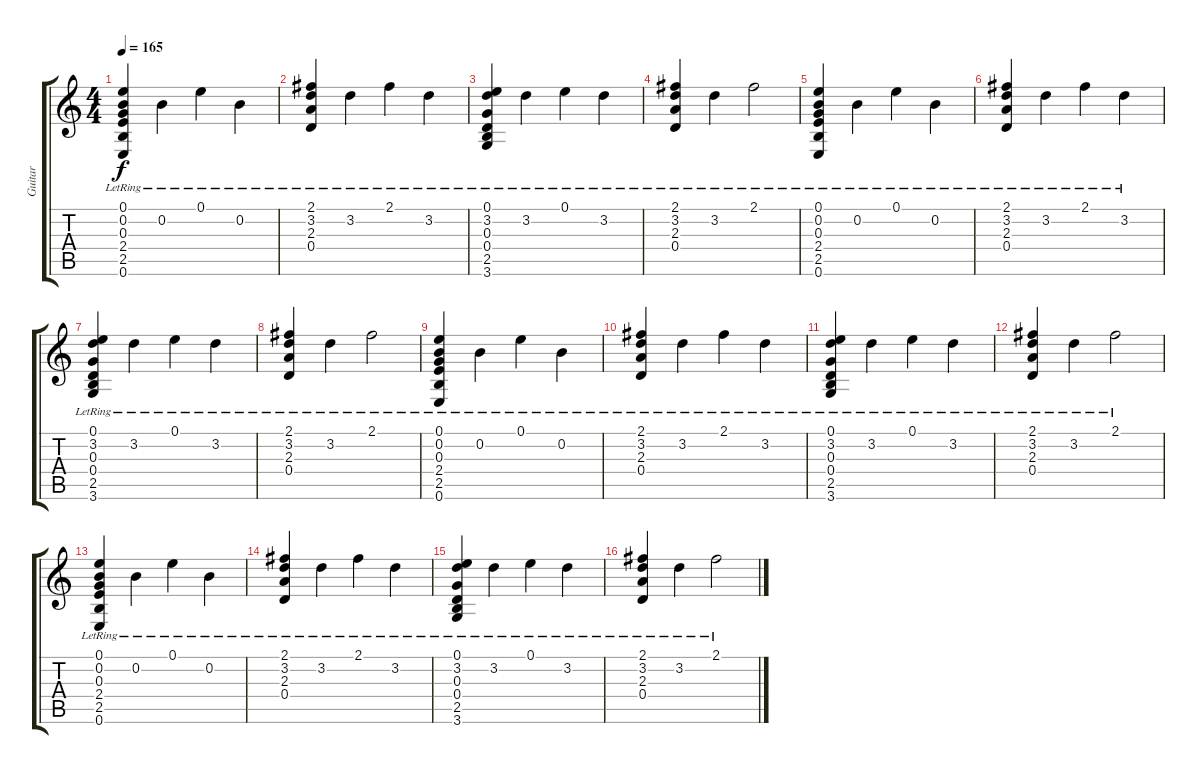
\track ("Guitar" "Guitar") {instrument acousticguitarsteel}
\staff {score tabs}
\tuning (E4 B3 G3 D3 A2 E2) {hide}
\ts (4 4)
\tempo 165
\clef g2
\ks c
(0.1{lr} 0.2{lr} 0.3{lr} 2.4{lr} 2.5{lr} 0.6{lr}).4{dy f} 0.2{lr}.4 0.1{lr}.4 0.2{lr}.4 |
(2.1{lr} 3.2{lr} 2.3{lr} 0.4{lr}).4 3.2{lr}.4 2.1{lr}.4 3.2{lr}.4 |
(0.1{lr} 3.2{lr} 0.3{lr} 0.4{lr} 2.5{lr} 3.6{lr}).4 3.2{lr}.4 0.1{lr}.4 3.2{lr}.4 |
(2.1{lr} 3.2{lr} 2.3{lr} 0.4{lr}).4 3.2{lr}.4 2.1{lr}.2 |
(0.1{lr} 0.2{lr} 0.3{lr} 2.4{lr} 2.5{lr} 0.6{lr}).4 0.2{lr}.4 0.1{lr}.4 0.2{lr}.4 |
(2.1{lr} 3.2{lr} 2.3{lr} 0.4{lr}).4 3.2{lr}.4 2.1{lr}.4 3.2{lr}.4 |
(0.1{lr} 3.2{lr} 0.3{lr} 0.4{lr} 2.5{lr} 3.6{lr}).4 3.2{lr}.4 0.1{lr}.4 3.2{lr}.4 |
(2.1{lr} 3.2{lr} 2.3{lr} 0.4{lr}).4 3.2{lr}.4 2.1{lr}.2 |
(0.1{lr} 0.2{lr} 0.3{lr} 2.4{lr} 2.5{lr} 0.6{lr}).4 0.2{lr}.4 0.1{lr}.4 0.2{lr}.4 |
(2.1{lr} 3.2{lr} 2.3{lr} 0.4{lr}).4 3.2{lr}.4 2.1{lr}.4 3.2{lr}.4 |
(0.1{lr} 3.2{lr} 0.3{lr} 0.4{lr} 2.5{lr} 3.6{lr}).4 3.2{lr}.4 0.1{lr}.4 3.2{lr}.4 |
(2.1{lr} 3.2{lr} 2.3{lr} 0.4{lr}).4 3.2{lr}.4 2.1{lr}.2 |
(0.1{lr} 0.2{lr} 0.3{lr} 2.4{lr} 2.5{lr} 0.6{lr}).4 0.2{lr}.4 0.1{lr}.4 0.2{lr}.4 |
(2.1{lr} 3.2{lr} 2.3{lr} 0.4{lr}).4 3.2{lr}.4 2.1{lr}.4 3.2{lr}.4 |
(0.1{lr} 3.2{lr} 0.3{lr} 0.4{lr} 2.5{lr} 3.6{lr}).4 3.2{lr}.4 0.1{lr}.4 3.2{lr}.4 |
(2.1{lr} 3.2{lr} 2.3{lr} 0.4{lr}).4 3.2{lr}.4 2.1{lr}.2
